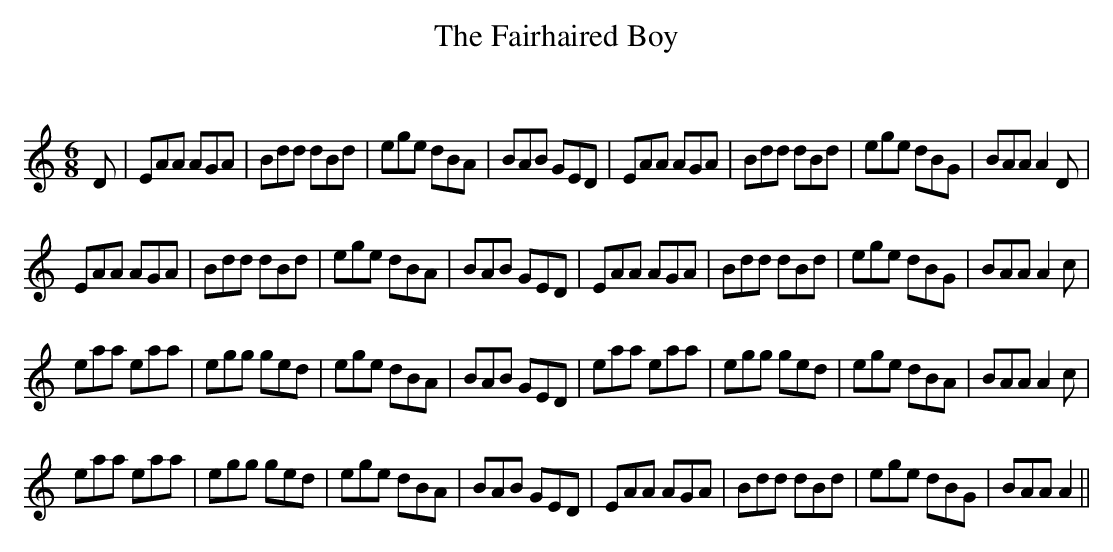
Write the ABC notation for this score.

X:1
T: The Fairhaired Boy
C:
Q:180
K:Am
M:6/8
L:1/16
D2|E2A2A2 A2G2A2|B2d2d2 d2B2d2|e2g2e2 d2B2A2|B2A2B2 G2E2D2|E2A2A2 A2G2A2|B2d2d2 d2B2d2|e2g2e2 d2B2G2|B2A2A2 A4D2|
E2A2A2 A2G2A2|B2d2d2 d2B2d2|e2g2e2 d2B2A2|B2A2B2 G2E2D2|E2A2A2 A2G2A2|B2d2d2 d2B2d2|e2g2e2 d2B2G2|B2A2A2 A4c2|
e2a2a2 e2a2a2|e2g2g2 g2e2d2|e2g2e2 d2B2A2|B2A2B2 G2E2D2|e2a2a2 e2a2a2|e2g2g2 g2e2d2|e2g2e2 d2B2A2|B2A2A2 A4c2|
e2a2a2 e2a2a2|e2g2g2 g2e2d2|e2g2e2 d2B2A2|B2A2B2 G2E2D2|E2A2A2 A2G2A2|B2d2d2 d2B2d2|e2g2e2 d2B2G2|B2A2A2 A4||
